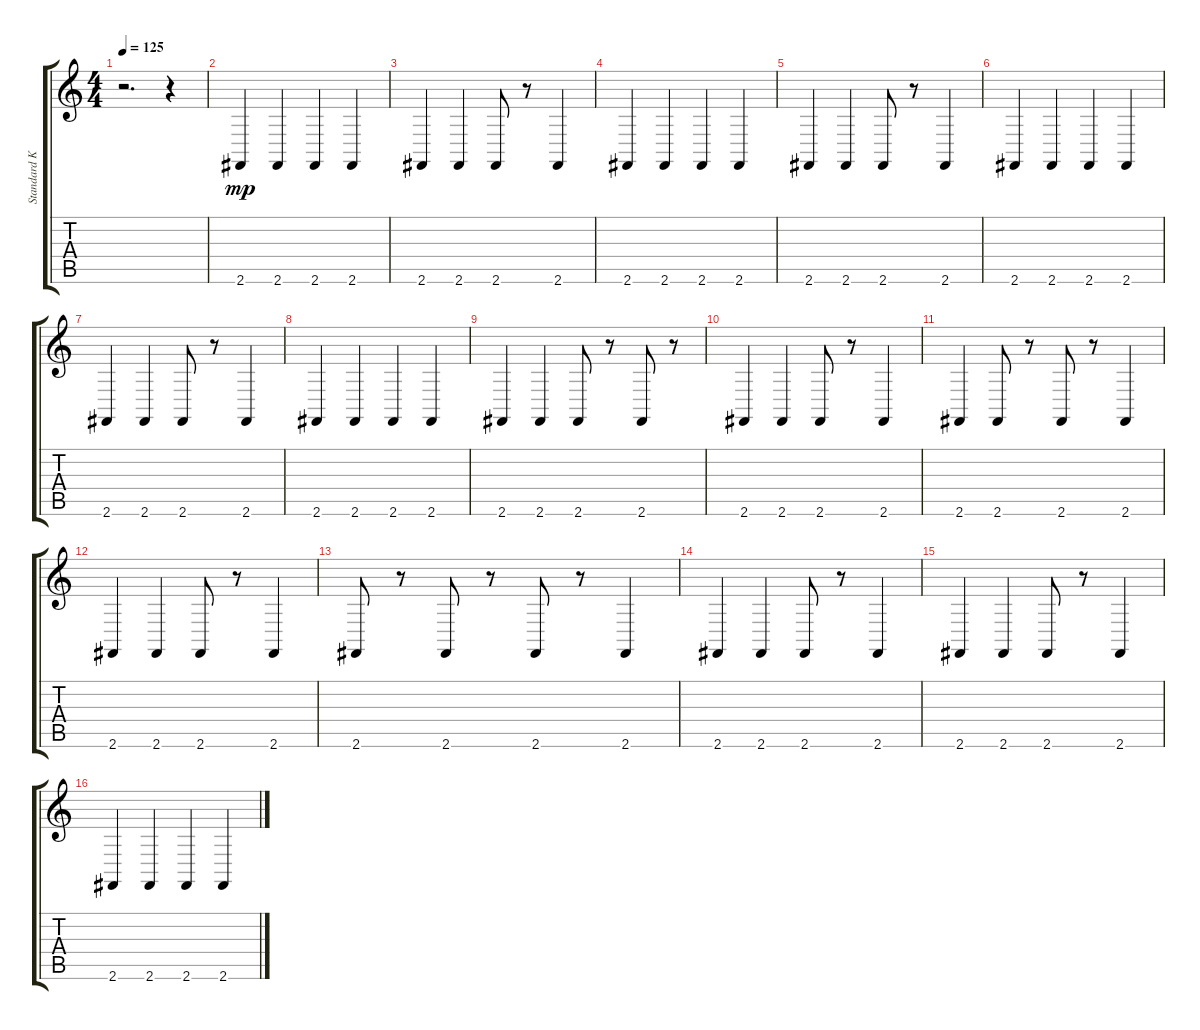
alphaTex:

\track ("Standard Kit" "Standard K") {instrument acousticgrandpiano}
\staff {score tabs}
\tuning (E4 B3 G3 D3 A2 E2) {hide}
\ts (4 4)
\tempo 125
\clef g2
\ks c
r.2{d dy mp} r.4 |
2.6.4 2.6.4 2.6.4 2.6.4 |
2.6.4 2.6.4 2.6.8 r.8 2.6.4 |
2.6.4 2.6.4 2.6.4 2.6.4 |
2.6.4 2.6.4 2.6.8 r.8 2.6.4 |
2.6.4 2.6.4 2.6.4 2.6.4 |
2.6.4 2.6.4 2.6.8 r.8 2.6.4 |
2.6.4 2.6.4 2.6.4 2.6.4 |
2.6.4 2.6.4 2.6.8 r.8 2.6.8 r.8 |
2.6.4 2.6.4 2.6.8 r.8 2.6.4 |
2.6.4 2.6.8 r.8 2.6.8 r.8 2.6.4 |
2.6.4 2.6.4 2.6.8 r.8 2.6.4 |
2.6.8 r.8 2.6.8 r.8 2.6.8 r.8 2.6.4 |
2.6.4 2.6.4 2.6.8 r.8 2.6.4 |
2.6.4 2.6.4 2.6.8 r.8 2.6.4 |
2.6.4 2.6.4 2.6.4 2.6.4
